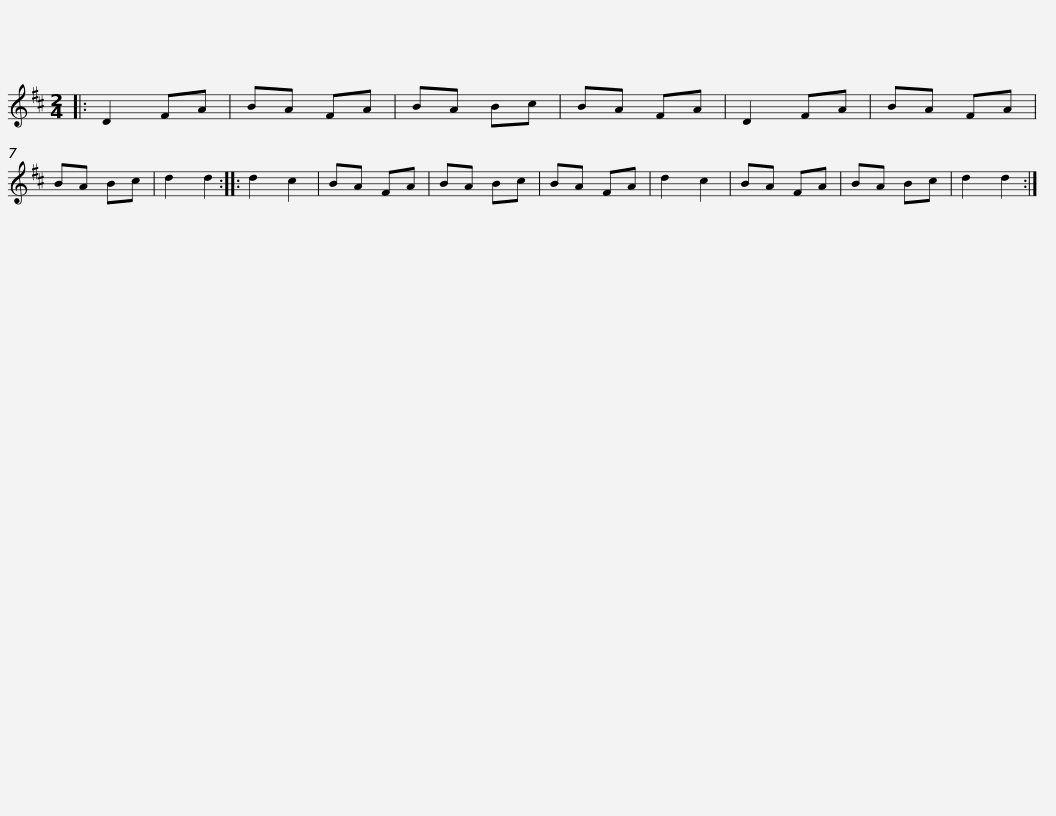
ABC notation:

X:1
L:1/8
M:2/4
I:linebreak $
K:D
V:1 treble
V:1
|: D2 FA | BA FA | BA Bc | BA FA | D2 FA | %5
 BA FA | BA Bc | d2 d2 :: d2 c2 | BA FA | %10
 BA Bc |$ BA FA | d2 c2 | BA FA | BA Bc | %15
 d2 d2 :| %16
